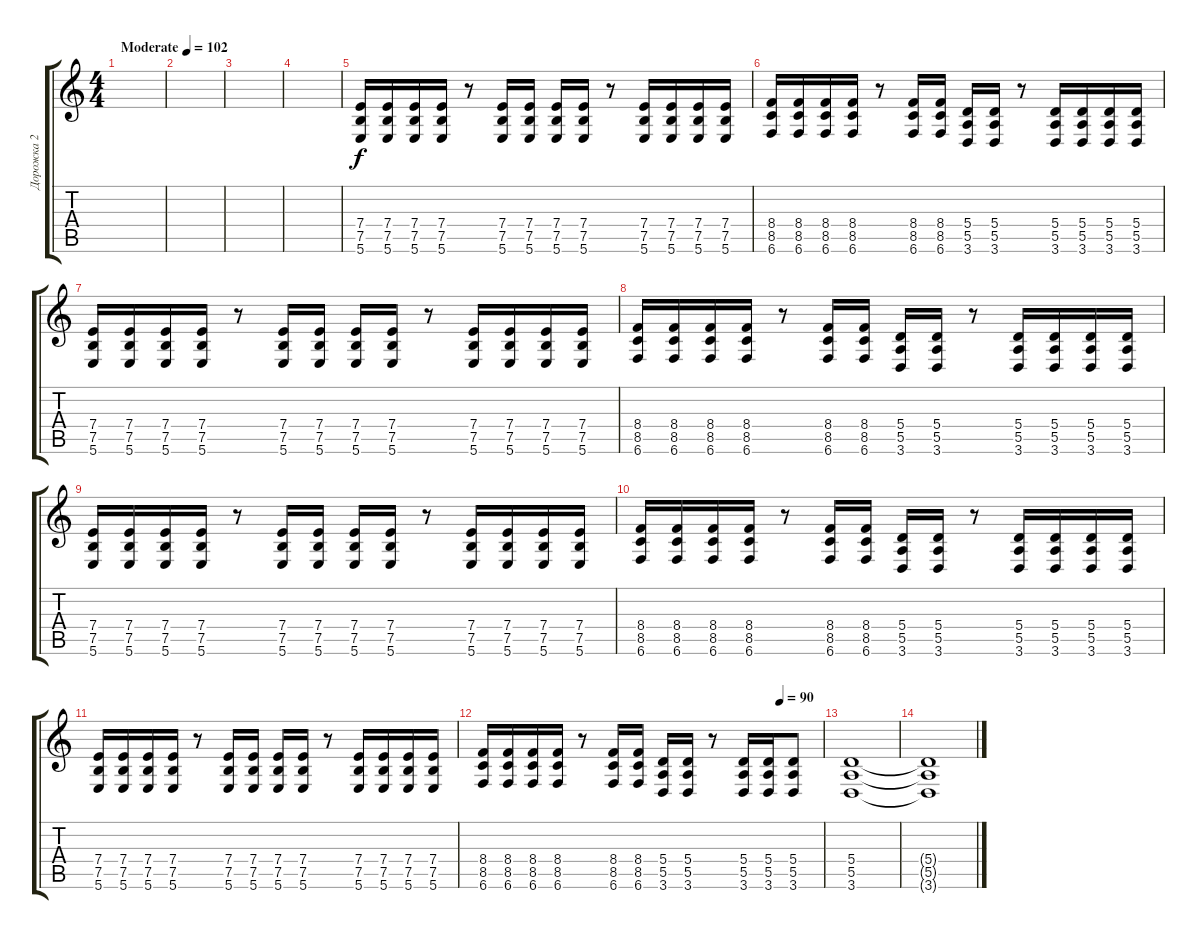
\track ("Дорожка 2" "Дорожка 2") {instrument distortionguitar}
\staff {score tabs}
\tuning (B3 Gb3 D3 A2 E2 B1) {hide}
\ts (4 4)
\tempo (102 "Moderate")
\clef g2
\ks c
|
|
|
|
(7.4 7.5 5.6).16 (7.4 7.5 5.6).16 (7.4 7.5 5.6).16 (7.4 7.5 5.6).16 r.8 (7.4 7.5 5.6).16 (7.4 7.5 5.6).16 (7.4 7.5 5.6).16 (7.4 7.5 5.6).16 r.8 (7.4 7.5 5.6).16 (7.4 7.5 5.6).16 (7.4 7.5 5.6).16 (7.4 7.5 5.6).16 |
(8.4 8.5 6.6).16 (8.4 8.5 6.6).16 (8.4 8.5 6.6).16 (8.4 8.5 6.6).16 r.8 (8.4 8.5 6.6).16 (8.4 8.5 6.6).16 (5.4 5.5 3.6).16 (5.4 5.5 3.6).16 r.8 (5.4 5.5 3.6).16 (5.4 5.5 3.6).16 (5.4 5.5 3.6).16 (5.4 5.5 3.6).16 |
(7.4 7.5 5.6).16 (7.4 7.5 5.6).16 (7.4 7.5 5.6).16 (7.4 7.5 5.6).16 r.8 (7.4 7.5 5.6).16 (7.4 7.5 5.6).16 (7.4 7.5 5.6).16 (7.4 7.5 5.6).16 r.8 (7.4 7.5 5.6).16 (7.4 7.5 5.6).16 (7.4 7.5 5.6).16 (7.4 7.5 5.6).16 |
(8.4 8.5 6.6).16 (8.4 8.5 6.6).16 (8.4 8.5 6.6).16 (8.4 8.5 6.6).16 r.8 (8.4 8.5 6.6).16 (8.4 8.5 6.6).16 (5.4 5.5 3.6).16 (5.4 5.5 3.6).16 r.8 (5.4 5.5 3.6).16 (5.4 5.5 3.6).16 (5.4 5.5 3.6).16 (5.4 5.5 3.6).16 |
(7.4 7.5 5.6).16 (7.4 7.5 5.6).16 (7.4 7.5 5.6).16 (7.4 7.5 5.6).16 r.8 (7.4 7.5 5.6).16 (7.4 7.5 5.6).16 (7.4 7.5 5.6).16 (7.4 7.5 5.6).16 r.8 (7.4 7.5 5.6).16 (7.4 7.5 5.6).16 (7.4 7.5 5.6).16 (7.4 7.5 5.6).16 |
(8.4 8.5 6.6).16 (8.4 8.5 6.6).16 (8.4 8.5 6.6).16 (8.4 8.5 6.6).16 r.8 (8.4 8.5 6.6).16 (8.4 8.5 6.6).16 (5.4 5.5 3.6).16 (5.4 5.5 3.6).16 r.8 (5.4 5.5 3.6).16 (5.4 5.5 3.6).16 (5.4 5.5 3.6).16 (5.4 5.5 3.6).16 |
(7.4 7.5 5.6).16 (7.4 7.5 5.6).16 (7.4 7.5 5.6).16 (7.4 7.5 5.6).16 r.8 (7.4 7.5 5.6).16 (7.4 7.5 5.6).16 (7.4 7.5 5.6).16 (7.4 7.5 5.6).16 r.8 (7.4 7.5 5.6).16 (7.4 7.5 5.6).16 (7.4 7.5 5.6).16 (7.4 7.5 5.6).16 |
\tempo (90 0.875)
(8.4 8.5 6.6).16 (8.4 8.5 6.6).16 (8.4 8.5 6.6).16 (8.4 8.5 6.6).16 r.8 (8.4 8.5 6.6).16 (8.4 8.5 6.6).16 (5.4 5.5 3.6).16 (5.4 5.5 3.6).16 r.8 (5.4 5.5 3.6).16 (5.4 5.5 3.6).16 (5.4 5.5 3.6).8 |
(5.4 5.5 3.6).1 |
(5.4{t} 5.5{t} 3.6{t}).1
